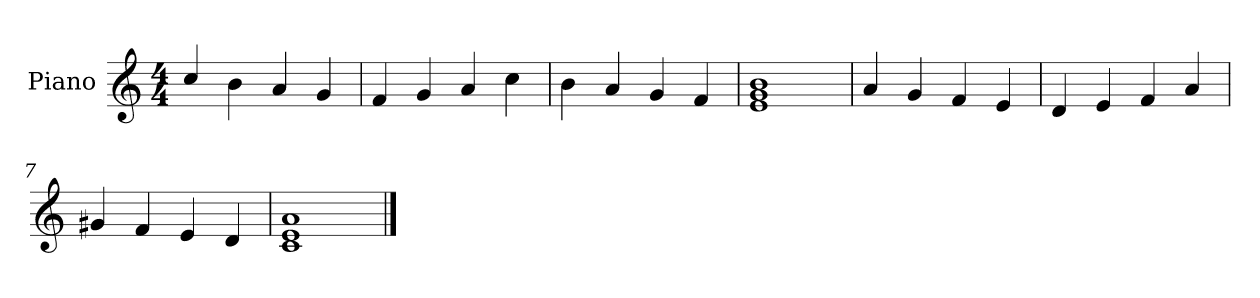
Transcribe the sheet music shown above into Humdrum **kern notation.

**kern
*part1
*staff1
*I"Piano
*I'Pno.
*clefG2
*k[]
*M4/4
=1
4cc/
4b\
4a/
4g/
=2
4f/
4g/
4a/
4cc\
=3
4b\
4a/
4g/
4f/
=4
1e 1g 1b
=5
4a/
4g/
4f/
4e/
=6
4d/
4e/
4f/
4a/
=7
4g#X/
4f/
4e/
4d/
=8
1c 1e 1a
==
*-
